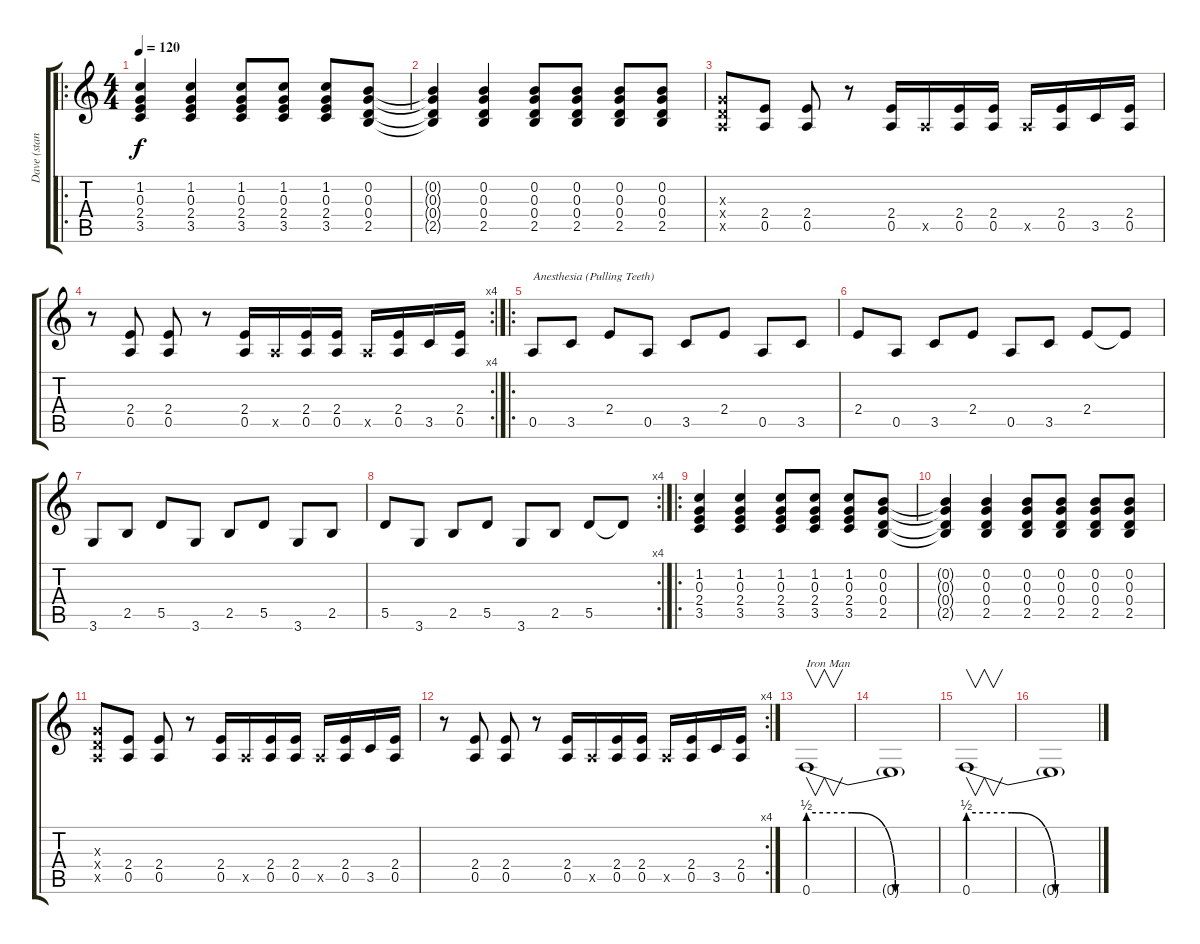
\track ("Dave (standard tuning)" "Dave (stan") {instrument distortionguitar}
\staff {score tabs}
\tuning (E4 B3 G3 D3 A2 E2) {hide}
\ro
\ts (4 4)
\tempo 120
\clef g2
\ks c
(1.2 0.3 2.4 3.5).4{dy f instrument distortionguitar} (1.2 0.3 2.4 3.5).4 (1.2 0.3 2.4 3.5).8 (1.2 0.3 2.4 3.5).8 (1.2 0.3 2.4 3.5).8 (0.2 0.3 0.4 2.5).8 |
(0.2{t} 0.3{t} 0.4{t} 2.5{t}).4 (0.2 0.3 0.4 2.5).4 (0.2 0.3 0.4 2.5).8 (0.2 0.3 0.4 2.5).8 (0.2 0.3 0.4 2.5).8 (0.2 0.3 0.4 2.5).8 |
(0.3{x} 0.4{x} 0.5{x}).8 (2.4 0.5).8 (2.4 0.5).8 r.8 (2.4 0.5).16 0.5{x}.16 (2.4 0.5).16 (2.4 0.5).16 0.5{x}.16 (2.4 0.5).16 3.5.16 (2.4 0.5).16 |
\rc 4
r.8 (2.4 0.5).8 (2.4 0.5).8 r.8 (2.4 0.5).16 0.5{x}.16 (2.4 0.5).16 (2.4 0.5).16 0.5{x}.16 (2.4 0.5).16 3.5.16 (2.4 0.5).16 |
\ro
0.5.8{txt "Anesthesia (Pulling Teeth)"} 3.5.8 2.4.8 0.5.8 3.5.8 2.4.8 0.5.8 3.5.8 |
2.4.8 0.5.8 3.5.8 2.4.8 0.5.8 3.5.8 2.4.8 2.4{t}.8 |
3.6.8 2.5.8 5.5.8 3.6.8 2.5.8 5.5.8 3.6.8 2.5.8 |
\rc 4
5.5.8 3.6.8 2.5.8 5.5.8 3.6.8 2.5.8 5.5.8 5.5{t}.8 |
\ro
(1.2 0.3 2.4 3.5).4 (1.2 0.3 2.4 3.5).4 (1.2 0.3 2.4 3.5).8 (1.2 0.3 2.4 3.5).8 (1.2 0.3 2.4 3.5).8 (0.2 0.3 0.4 2.5).8 |
(0.2{t} 0.3{t} 0.4{t} 2.5{t}).4 (0.2 0.3 0.4 2.5).4 (0.2 0.3 0.4 2.5).8 (0.2 0.3 0.4 2.5).8 (0.2 0.3 0.4 2.5).8 (0.2 0.3 0.4 2.5).8 |
(0.3{x} 0.4{x} 0.5{x}).8 (2.4 0.5).8 (2.4 0.5).8 r.8 (2.4 0.5).16 0.5{x}.16 (2.4 0.5).16 (2.4 0.5).16 0.5{x}.16 (2.4 0.5).16 3.5.16 (2.4 0.5).16 |
\rc 4
r.8 (2.4 0.5).8 (2.4 0.5).8 r.8 (2.4 0.5).16 0.5{x}.16 (2.4 0.5).16 (2.4 0.5).16 0.5{x}.16 (2.4 0.5).16 3.5.16 (2.4 0.5).16 |
0.6{be (custom 0 2 20 2 40 0 60 0)}.1{v txt "Iron Man"} |
0.6{t}.1 |
0.6{be (custom 0 2 20 2 40 0 60 0)}.1{v} |
0.6{t}.1
